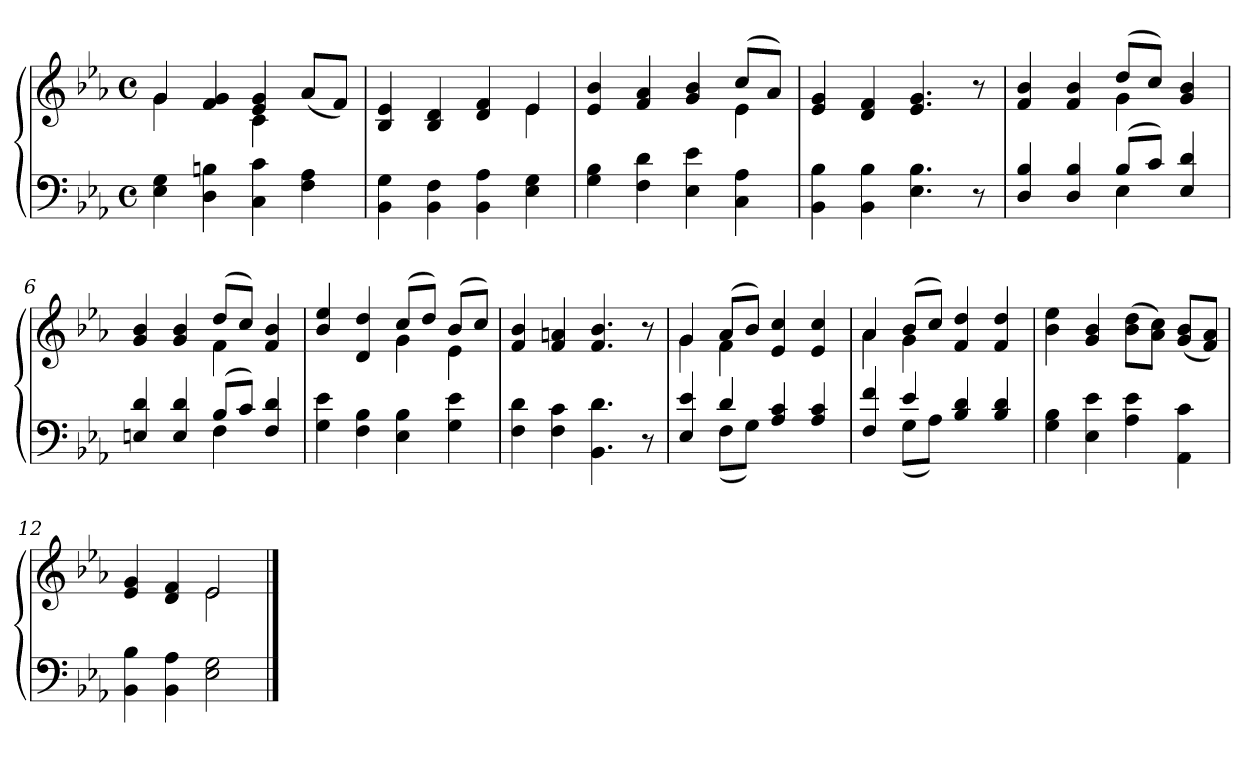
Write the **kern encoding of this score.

**kern	**kern
*part2	*part1
*staff2	*staff1
*clefF4	*clefG2
*k[b-e-a-]	*k[b-e-a-]
*E-:	*E-:
*M4/4	*M4/4
*met(c)	*met(c)
*MM110	*MM110
=1	=1
*	*^
4E-\ 4G\	4g/	4g\
4D\ 4Bn\	4f/ 4g/	4ryy
4C\ 4c\	4e-/ 4g/	4c\
4F\ 4A-\	(>8a-/L	4ryy
.	8f/J)	.
=2	=2	=2
4BB-\ 4G\	4B-/ 4e-/	2.ryy
4BB-\ 4F\	4B-/ 4d/	.
4BB-\ 4A-\	4d/ 4f/	.
4E-\ 4G\	4e-/	4e-\
=3	=3	=3
4G\ 4B-\	4e-/ 4b-/	2.ryy
4F\ 4d\	4f/ 4a-/	.
4E-\ 4e-\	4g/ 4b-/	.
4C\ 4A-\	(>8cc/L	4e-\
.	8a-/J)	.
*	*v	*v
=4	=4
4BB-\ 4B-\	4e-/ 4g/
4BB-\ 4B-\	4d/ 4f/
4.E-\ 4.B-\	4.e-/ 4.g/
8r	8r
=5	=5
*^	*^
4D/ 4B-/	2ryy	4f/ 4b-/	2ryy
4D/ 4B-/	.	4f/ 4b-/	.
(>8B-/L	4E-\	(>8dd/L	4g\
8c/J)	.	8cc/J)	.
4E-/ 4d/	4ryy	4g/ 4b-/	4ryy
=6	=6	=6	=6
4En/ 4d/	2ryy	4g/ 4b-/	2ryy
4E/ 4d/	.	4g/ 4b-/	.
(>8B-/L	4F\	(>8dd/L	4f\
8c/J)	.	8cc/J)	.
4F/ 4d/	4ryy	4f/ 4b-/	4ryy
*v	*v	*	*
=7	=7	=7
4G\ 4e-\	4b-/ 4ee-/	2ryy
4F\ 4B-\	4d/ 4dd/	.
4E-\ 4B-\	(>8cc/L	4g\
.	8dd/J)	.
4G\ 4e-\	(>8b-/L	4e-\
.	8cc/J)	.
*	*v	*v
!!LO:LB:g=z
=8	=8
4F\ 4d\	4f/ 4b-/
4F\ 4c\	4f/ 4an/
4.BB-\ 4.d\	4.f/ 4.b-/
8r	8r
=9	=9
*^	*^
4E-/ 4e-/	4ryy	4g/	4g\
4d/	(<8F\L	(>8a-/L	4f\
.	8G\J)	8b-/J)	.
4A-/ 4c/	2ryy	4e-/ 4cc/	2ryy
4A-/ 4c/	.	4e-/ 4cc/	.
=10	=10	=10	=10
4F/ 4f/	4ryy	4a-/	4a-\
4e-/	(<8G\L	(>8b-/L	4g\
.	8A-\J)	8cc/J)	.
4B-/ 4d/	2ryy	4f/ 4dd/	2ryy
4B-/ 4d/	.	4f/ 4dd/	.
*v	*v	*	*
*	*v	*v
=11	=11
4G\ 4B-\	4b-\ 4ee-\
4E-\ 4e-\	4g/ 4b-/
4A-\ 4e-\	(>8b-\ 8dd\L
.	8a-\ 8cc\J)
4AA-\ 4c\	(<8g/ 8b-/L
.	8f/ 8a-/J)
=12	=12
*	*^
4BB-\ 4B-\	4e-/ 4g/	2ryy
4BB-\ 4A-\	4d/ 4f/	.
2E-\ 2G\	2e-/	2e-\
*	*v	*v
==	==
*-	*-
